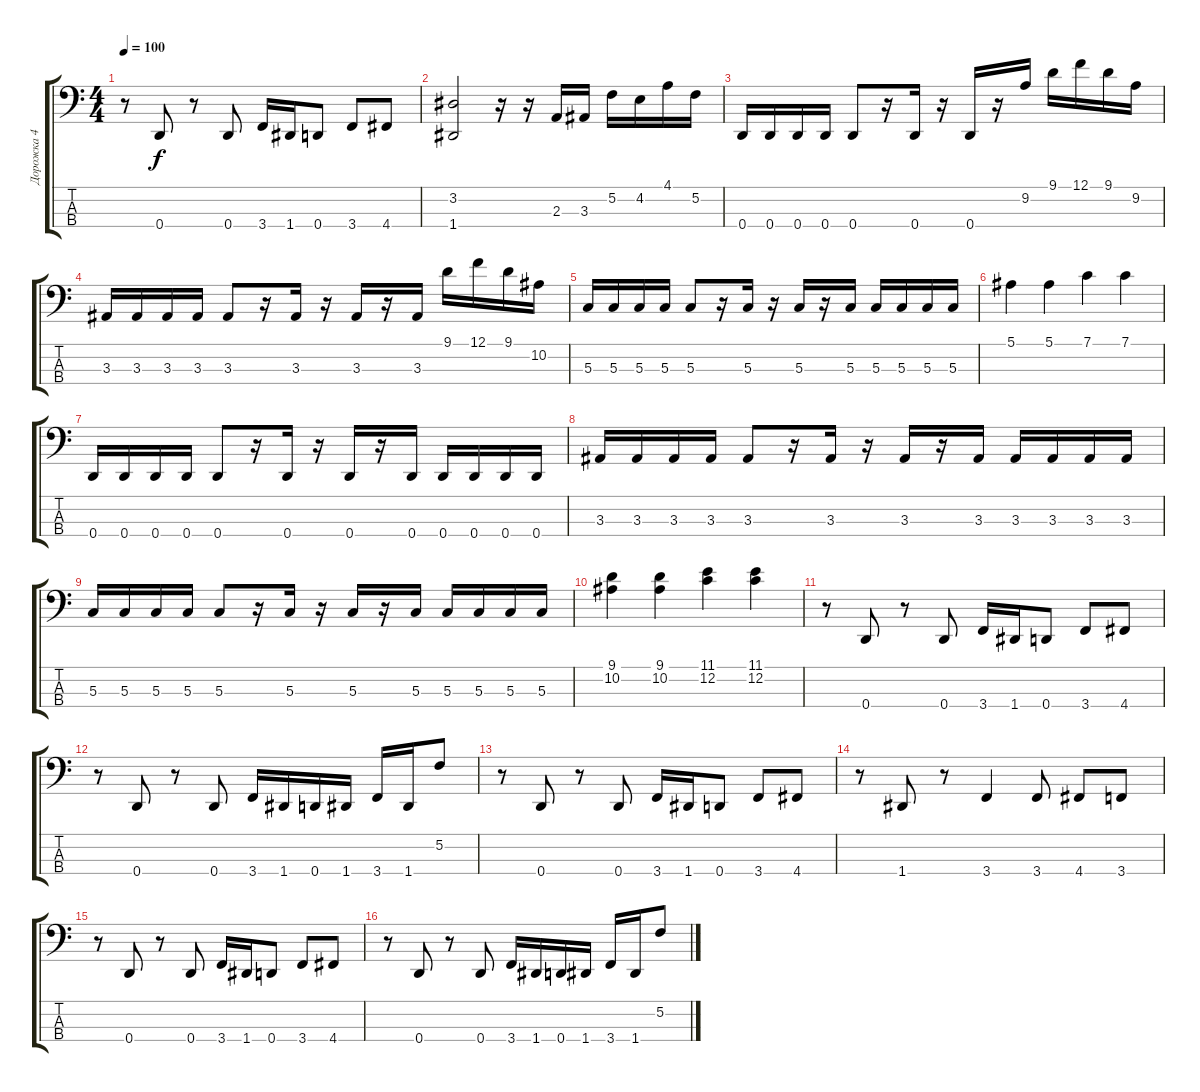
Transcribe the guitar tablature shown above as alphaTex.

\track ("Дорожка 4" "Дорожка 4") {instrument slapbass2}
\staff {score tabs}
\tuning (F2 C2 G1 D1) {hide}
\ts (4 4)
\tempo 100
\clef f4
\ks c
r.8{dy f} 0.4.8 r.8 0.4.8 3.4.16 1.4.16 0.4.8 3.4.8 4.4.8 |
(3.2 1.4).2 r.16 r.16 2.3.16 3.3.16 5.2.16 4.2.16 4.1.16 5.2.16 |
0.4.16 0.4.16 0.4.16 0.4.16 0.4.8 r.16 0.4.16 r.16 0.4.16 r.16 9.2.16 9.1.16 12.1.16 9.1.16 9.2.16 |
3.3.16 3.3.16 3.3.16 3.3.16 3.3.8 r.16 3.3.16 r.16 3.3.16 r.16 3.3.16 9.1.16 12.1.16 9.1.16 10.2.16 |
5.3.16 5.3.16 5.3.16 5.3.16 5.3.8 r.16 5.3.16 r.16 5.3.16 r.16 5.3.16 5.3.16 5.3.16 5.3.16 5.3.16 |
5.1.4 5.1.4 7.1.4 7.1.4 |
0.4.16 0.4.16 0.4.16 0.4.16 0.4.8 r.16 0.4.16 r.16 0.4.16 r.16 0.4.16 0.4.16 0.4.16 0.4.16 0.4.16 |
3.3.16 3.3.16 3.3.16 3.3.16 3.3.8 r.16 3.3.16 r.16 3.3.16 r.16 3.3.16 3.3.16 3.3.16 3.3.16 3.3.16 |
5.3.16 5.3.16 5.3.16 5.3.16 5.3.8 r.16 5.3.16 r.16 5.3.16 r.16 5.3.16 5.3.16 5.3.16 5.3.16 5.3.16 |
(9.1 10.2).4 (9.1 10.2).4 (11.1 12.2).4 (11.1 12.2).4 |
r.8 0.4.8 r.8 0.4.8 3.4.16 1.4.16 0.4.8 3.4.8 4.4.8 |
r.8 0.4.8 r.8 0.4.8 3.4.16 1.4.16 0.4.16 1.4.16 3.4.16 1.4.16 5.2.8 |
r.8 0.4.8 r.8 0.4.8 3.4.16 1.4.16 0.4.8 3.4.8 4.4.8 |
r.8 1.4.8 r.8 3.4.4 3.4.8 4.4.8 3.4.8 |
r.8 0.4.8 r.8 0.4.8 3.4.16 1.4.16 0.4.8 3.4.8 4.4.8 |
r.8 0.4.8 r.8 0.4.8 3.4.16 1.4.16 0.4.16 1.4.16 3.4.16 1.4.16 5.2.8
